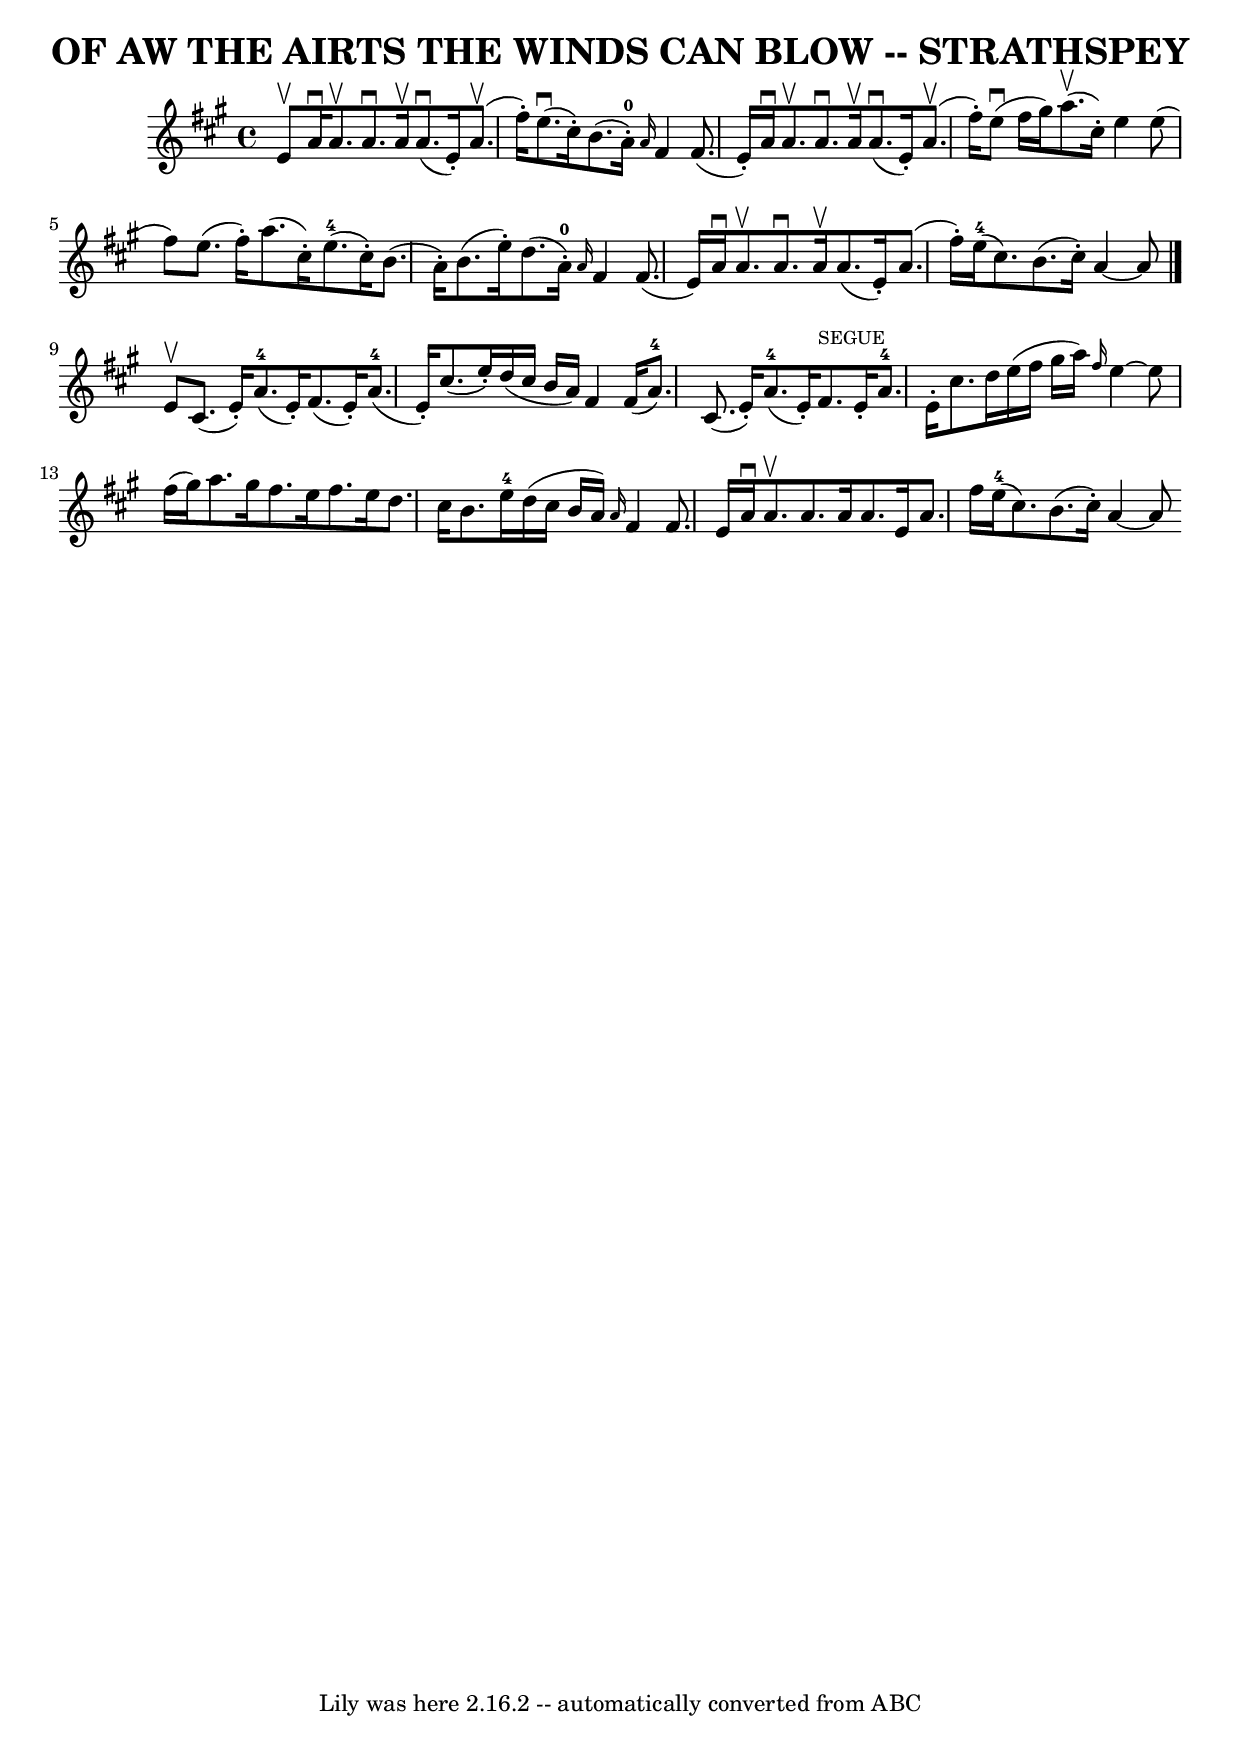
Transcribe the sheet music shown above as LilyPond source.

\version "2.16.2"
\include "Mammoth.ily"
\header {
  %% book = "Ryan's Mammoth Collection of Fiddle Tunes"
 composer = ""
 crossRefNumber = "1"
 footnotes = "\\\\\"4\" fingering on {A
}F4 grace notes omitted because several ABC programs complain."
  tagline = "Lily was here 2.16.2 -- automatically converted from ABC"
  title = "OF AW THE AIRTS THE WINDS CAN BLOW -- STRATHSPEY"

}
voicedefault =  {


  \override Staff.TimeSignature #'style = #'C
  \time 4/4 
  \key a \major e'8^\upbow    |
 a'16^\downbow a'8.^\upbow a'8.^\downbow a'16^\upbow a'8. (^\downbow e'16-.) a'8. (^\upbow fis''16-.)    |
 e''8. (^\downbow cis''16-.)   
 b'8. (a'16-0-.) \grace { a'16   			 } fis'4 fis'8. (e'16-.)    |
 a'16^\downbow a'8.^\upbow a'8.^\downbow a'16^\upbow a'8. (^\downbow e'16-.) a'8. (^\upbow fis''16-.)    |
  
 e''8 (^\downbow fis''16 gis''16) a''8. (^\upbow cis''16-.) e''4 e''8 (fis''8)    |
 e''8. (fis''16-.) a''8. ( cis''16-.) e''8.-4(cis''16-.) b'8. (a'16-.)    |
  
 b'8. (e''16-.) d''8. (a'16-0-.) \grace { a'16  
					  } fis'4 fis'8. (e'16)    |
 a'16^\downbow a'8.^\upbow a'8.^\downbow a'16^\upbow a'8. (e'16-.) a'8. (fis''16-.)    |
 e''16-4(cis''8.) b'8. (cis''16-.) a'4   ~ a'8    \bar "|." e'8^\upbow    |
 cis'8. (e'16-.) a'8.-4(e'16-.) fis'8. (e'16-.) a'8.-4(e'16-.)    |
 cis''8. (e''16-.) d''16 (cis''16 b'16 a'16) fis'4 fis'16 (a'8.-4)    |
 cis'8. (e'16-.) a'8.-4(e'16-.) fis'8.^\segue e'16-. a'8.-4 e'16-.    |
 cis''8. d''16 e''16 (fis''16 gis''16 a''16) 
  \grace { fis''16   	 } e''4   ~ e''8 fis''16 (gis''16)    |
  
 a''8. gis''16 fis''8. e''16 fis''8. e''16 d''8. cis''16     |
 b'8. e''16-4 d''16 (cis''16 b'16 a'16) \grace { a'16   	    } fis'4 fis'8. e'16     |
 a'16^\downbow a'8.^\upbow a'8. a'16 a'8. e'16 a'8. fis''16     |
  
 e''16-4(cis''8.) b'8. (cis''16-.) a'4   ~ a'8       \bar " |."   

}

\score{
  <<

    \context Staff="default"
    {
      \voicedefault 
      
    }

  >>
  \layout {
    
  }
  \midi {
  }

}
